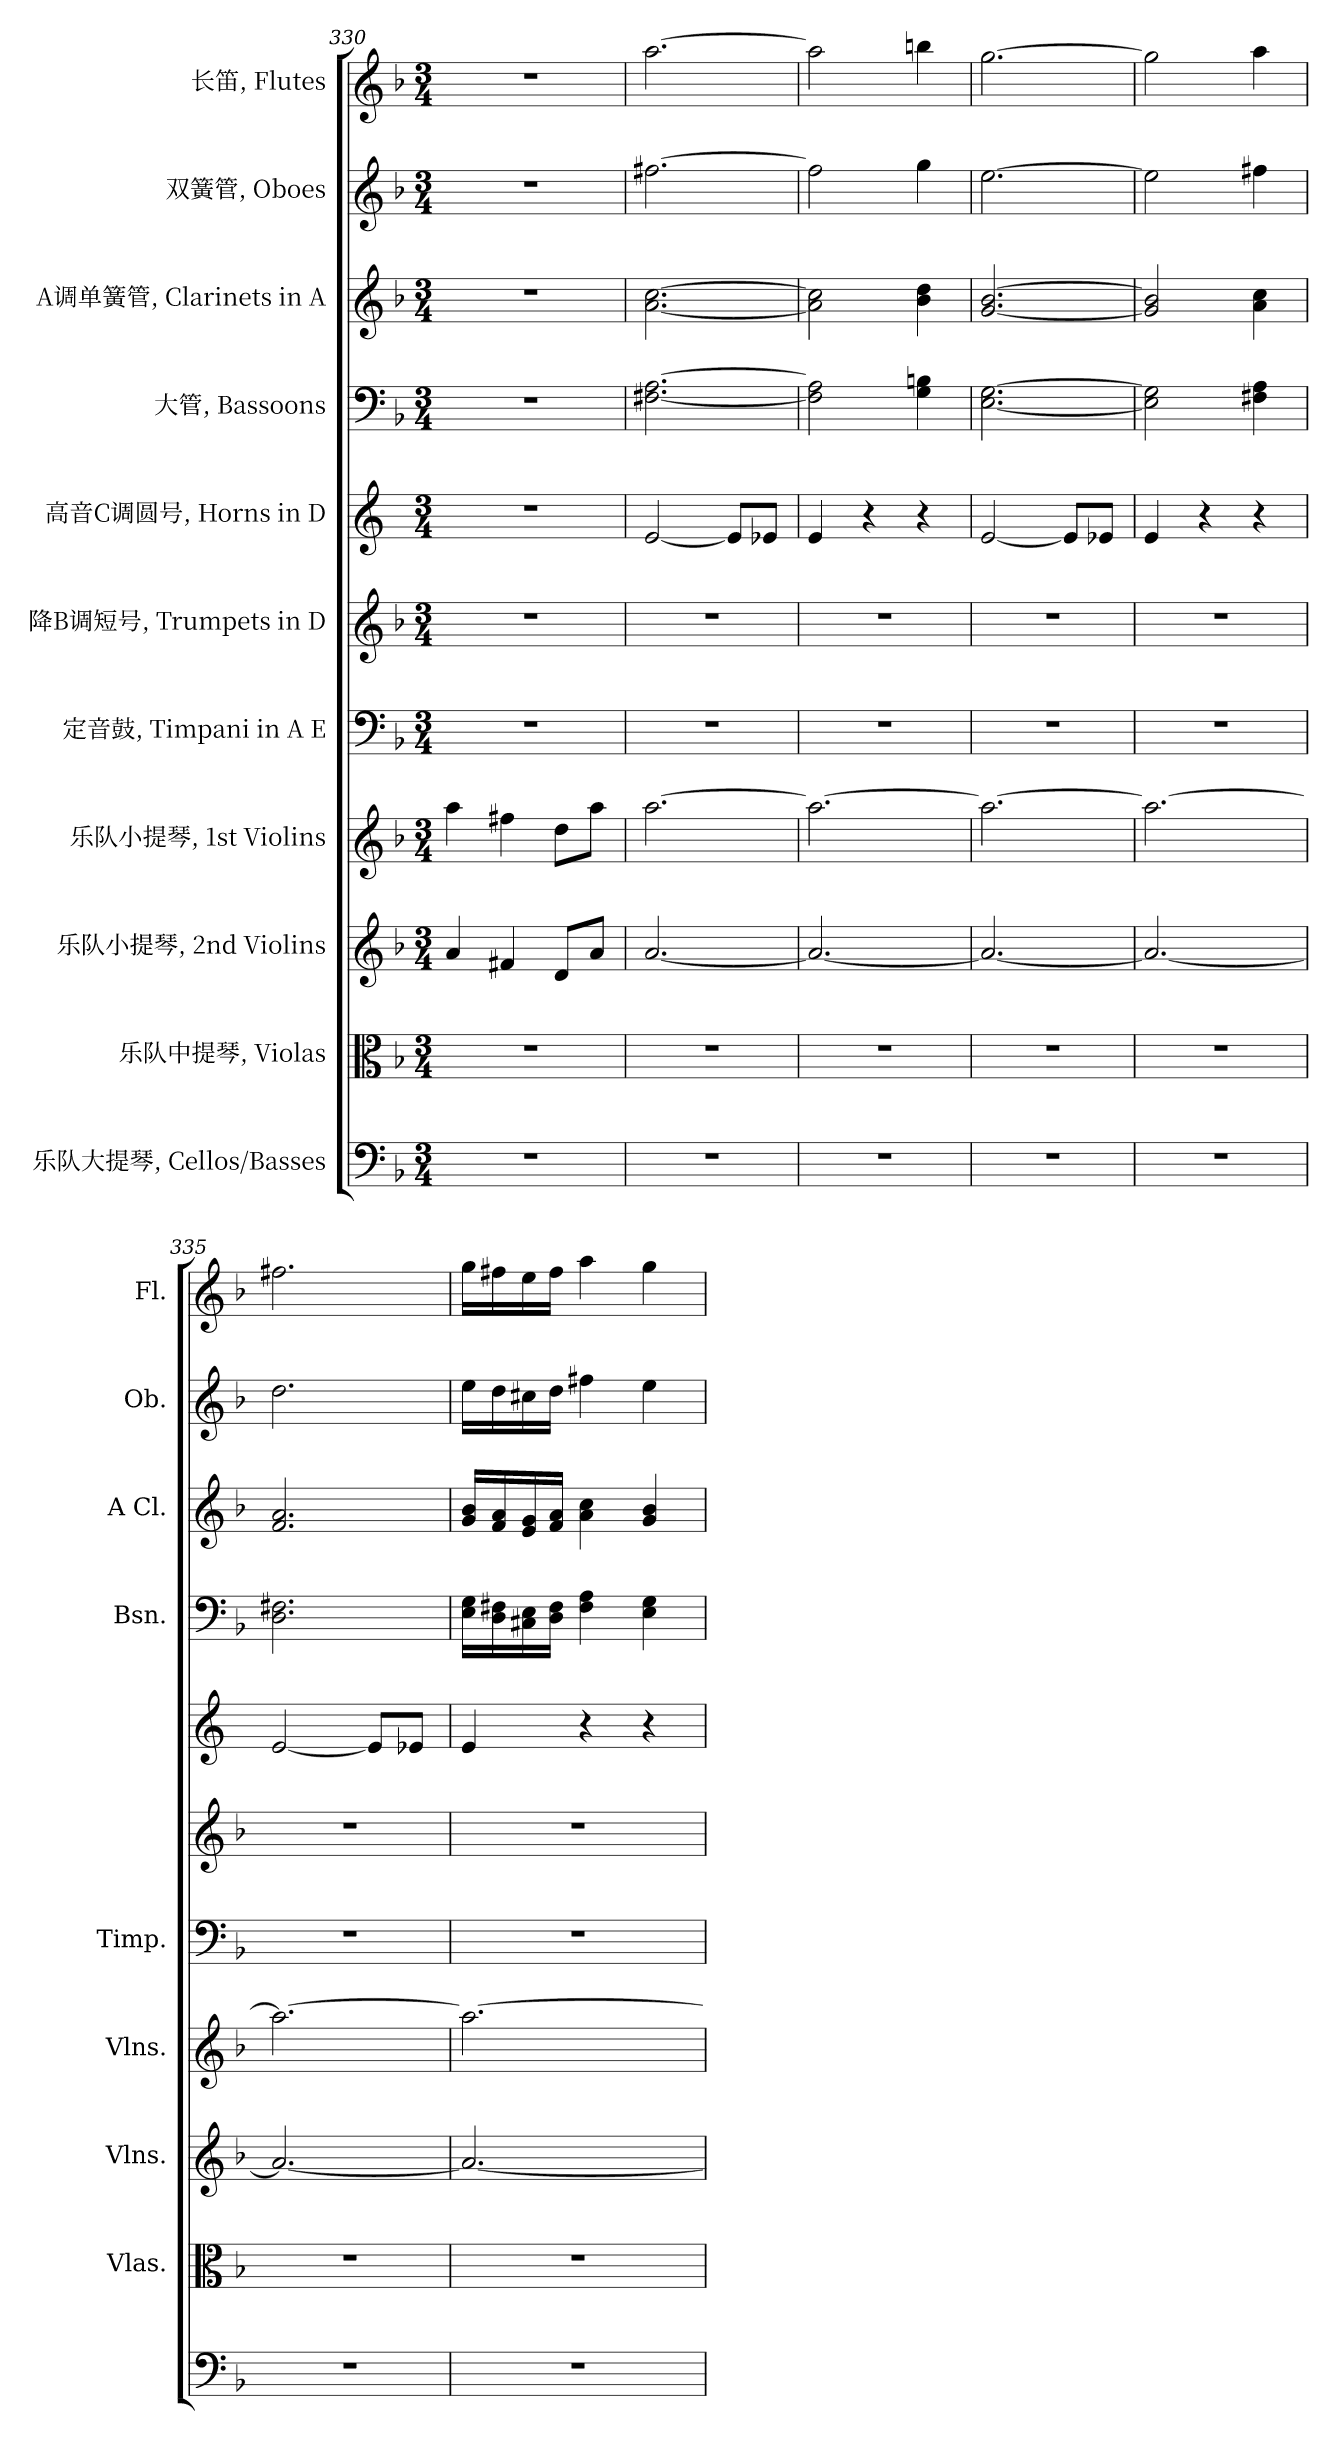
**kern	**kern	**kern	**kern	**kern	**kern	**kern	**kern	**kern	**kern	**kern
*part11	*part10	*part9	*part8	*part7	*part6	*part5	*part4	*part3	*part2	*part1
*staff11	*staff10	*staff9	*staff8	*staff7	*staff6	*staff5	*staff4	*staff3	*staff2	*staff1
*I"乐队大提琴, Cellos/Basses	*I"乐队中提琴, Violas	*I"乐队小提琴, 2nd Violins	*I"乐队小提琴, 1st Violins	*I"定音鼓, Timpani in A E	*I"降B调短号, Trumpets in D	*I"高音C调圆号, Horns in D	*I"大管, Bassoons	*I"A调单簧管, Clarinets in A	*I"双簧管, Oboes	*I"长笛, Flutes
*	*I'Vlas.	*I'Vlns.	*I'Vlns.	*I'Timp.	*	*	*I'Bsn.	*I'A Cl.	*I'Ob.	*I'Fl.
*clefF4	*clefC3	*clefG2	*clefG2	*clefF4	*clefG2	*clefG2	*clefF4	*clefG2	*clefG2	*clefG2
*	*	*	*	*	*ITrd1c2	*ITrd4c7	*	*ITrd2c3	*	*
*k[b-]	*k[b-]	*k[b-]	*k[b-]	*k[b-]	*k[b-e-a-]	*k[b-]	*k[b-]	*k[f#c#]	*k[b-]	*k[b-]
*M3/4	*M3/4	*M3/4	*M3/4	*M3/4	*M3/4	*M3/4	*M3/4	*M3/4	*M3/4	*M3/4
=330	=330	=330	=330	=330	=330	=330	=330	=330	=330	=330
2.r	2.r	4a/	4aa\	2.r	2.r	2.r	2.r	2.r	2.r	2.r
.	.	4f#X/	4ff#X\	.	.	.	.	.	.	.
.	.	8d/L	8dd\L	.	.	.	.	.	.	.
.	.	8a/J	8aa\J	.	.	.	.	.	.	.
=331	=331	=331	=331	=331	=331	=331	=331	=331	=331	=331
2.r	2.r	[2.a/	[2.aa\	2.r	2.r	[2A/	[2.F#X\ [2.A\	[2.f#\ [2.a\	[2.ff#X\	[2.aa\
.	.	.	.	.	.	8A/L]	.	.	.	.
.	.	.	.	.	.	8A-X/J	.	.	.	.
=332	=332	=332	=332	=332	=332	=332	=332	=332	=332	=332
2.r	2.r	2.a/_	2.aa\_	2.r	2.r	4A/	2F#\] 2A\]	2f#\] 2a\]	2ff#\]	2aa\]
.	.	.	.	.	.	4r	.	.	.	.
.	.	.	.	.	.	4r	4G\ 4Bn\	4g\ 4b\	4gg\	4bbn\
=333	=333	=333	=333	=333	=333	=333	=333	=333	=333	=333
2.r	2.r	2.a/_	2.aa\_	2.r	2.r	[2A/	[2.E\ [2.G\	[2.e/ [2.g/	[2.ee\	[2.gg\
.	.	.	.	.	.	8A/L]	.	.	.	.
.	.	.	.	.	.	8A-X/J	.	.	.	.
=334	=334	=334	=334	=334	=334	=334	=334	=334	=334	=334
2.r	2.r	2.a/_	2.aa\_	2.r	2.r	4A/	2E\] 2G\]	2e/] 2g/]	2ee\]	2gg\]
.	.	.	.	.	.	4r	.	.	.	.
.	.	.	.	.	.	4r	4F#X\ 4A\	4f#\ 4a\	4ff#X\	4aa\
=335	=335	=335	=335	=335	=335	=335	=335	=335	=335	=335
2.r	2.r	2.a/_	2.aa\_	2.r	2.r	[2A/	2.D\ 2.F#X\	2.d/ 2.f#/	2.dd\	2.ff#X\
.	.	.	.	.	.	8A/L]	.	.	.	.
.	.	.	.	.	.	8A-X/J	.	.	.	.
!!LO:PB:g=z
=336	=336	=336	=336	=336	=336	=336	=336	=336	=336	=336
2.r	2.r	2.a/_	2.aa\_	2.r	2.r	4A/	16E\ 16G\LL	16e/ 16g/LL	16ee\LL	16gg\LL
.	.	.	.	.	.	.	16D\ 16F#X\	16d/ 16f#/	16dd\	16ff#X\
.	.	.	.	.	.	.	16C#X\ 16E\	16c#/ 16e/	16cc#X\	16ee\
.	.	.	.	.	.	.	16D\ 16F#\JJ	16d/ 16f#/JJ	16dd\JJ	16ff#\JJ
.	.	.	.	.	.	4r	4F#\ 4A\	4f#\ 4a\	4ff#X\	4aa\
.	.	.	.	.	.	4r	4E\ 4G\	4e/ 4g/	4ee\	4gg\
=	=	=	=	=	=	=	=	=	=	=
*-	*-	*-	*-	*-	*-	*-	*-	*-	*-	*-
